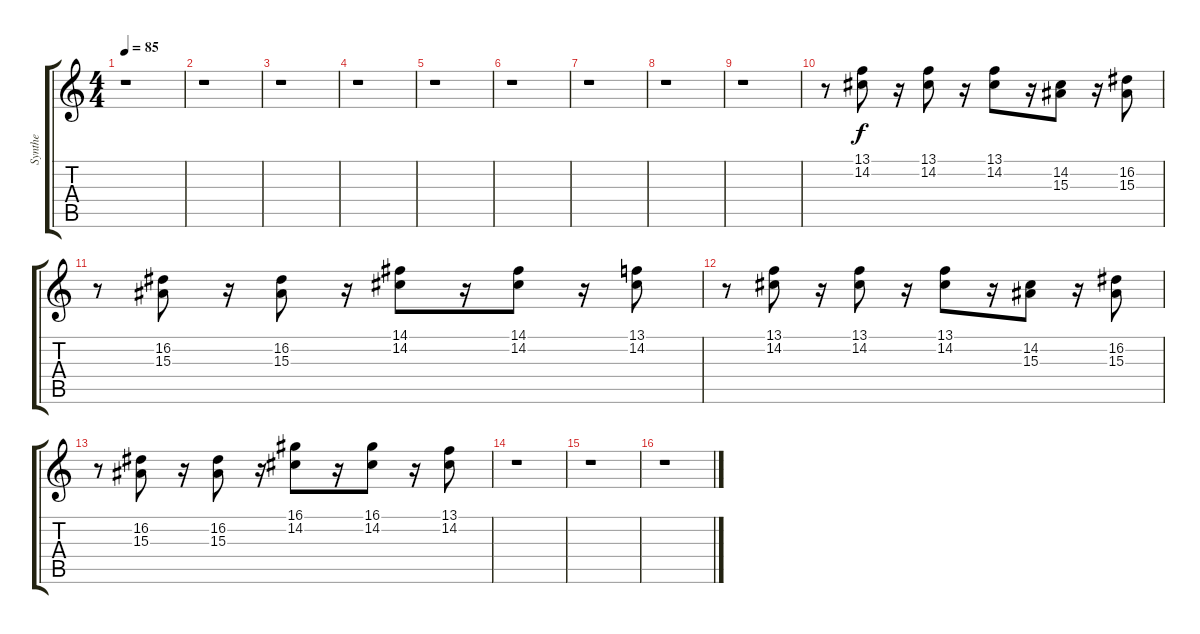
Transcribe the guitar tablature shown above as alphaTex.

\track ("Synthe" "Synthe") {instrument fx5brightness}
\staff {score tabs}
\tuning (E4 B3 G3 D3 A2 E2) {hide}
\ts (4 4)
\tempo 85
\clef g2
\ks c
r.1{dy f} |
r.1 |
r.1 |
r.1 |
r.1 |
r.1 |
r.1 |
r.1 |
r.1 |
r.8 (13.1 14.2).8 r.16 (13.1 14.2).8 r.16 (13.1 14.2).8 r.16 (14.2 15.3).8 r.16 (16.2 15.3).8 |
r.8 (16.2 15.3).8 r.16 (16.2 15.3).8 r.16 (14.1 14.2).8 r.16 (14.1 14.2).8 r.16 (13.1 14.2).8 |
r.8 (13.1 14.2).8 r.16 (13.1 14.2).8 r.16 (13.1 14.2).8 r.16 (14.2 15.3).8 r.16 (16.2 15.3).8 |
r.8 (16.2 15.3).8 r.16 (16.2 15.3).8 r.16 (16.1 14.2).8 r.16 (16.1 14.2).8 r.16 (13.1 14.2).8 |
r.1 |
r.1 |
r.1
